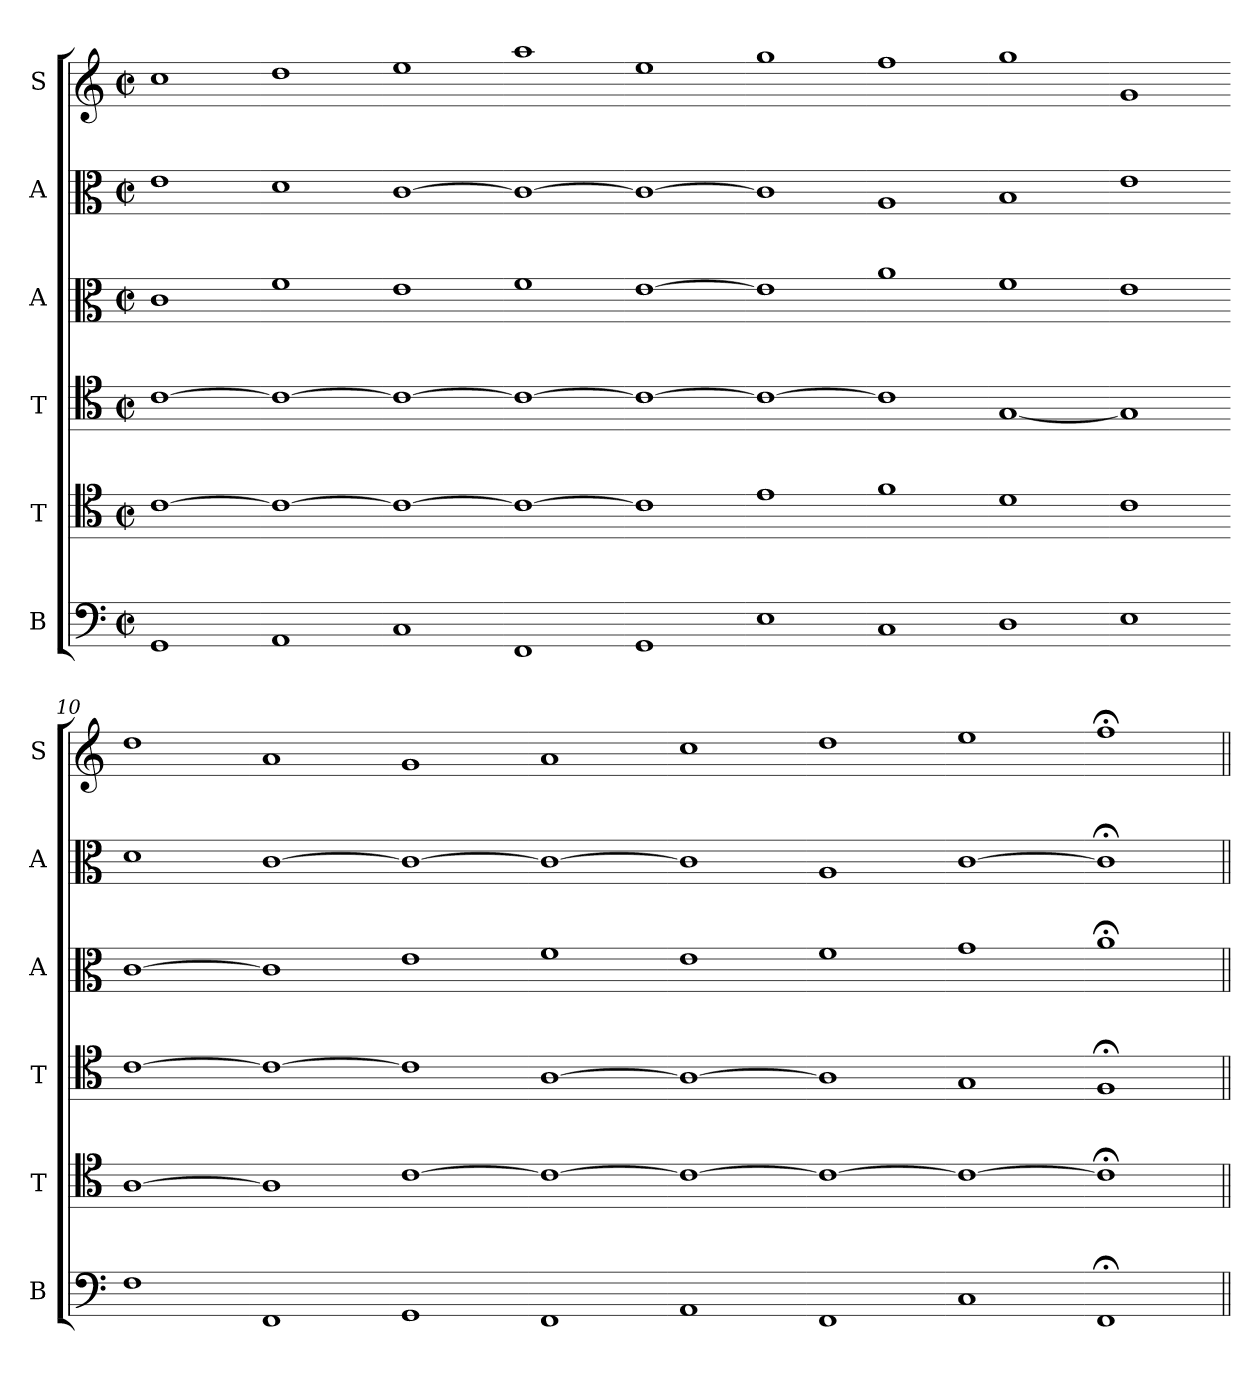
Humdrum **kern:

**kern	**kern	**kern	**kern	**kern	**kern
*part6	*part5	*part4	*part3	*part2	*part1
*staff6	*staff5	*staff4	*staff3	*staff2	*staff1
*I"B	*I"T	*I"T	*I"A	*I"A	*I"S
*I'B	*I'T	*I'T	*I'A	*I'A	*I'S
*clefF4	*clefC4	*clefC4	*clefC3	*clefC3	*clefG2
*k[]	*k[]	*k[]	*k[]	*k[]	*k[]
*M2/2	*M2/2	*M2/2	*M2/2	*M2/2	*M2/2
*met(c|)	*met(c|)	*met(c|)	*met(c|)	*met(c|)	*met(c|)
*MM208	*MM208	*MM208	*MM208	*MM208	*MM208
=1	=1	=1	=1	=1	=1
1GG	[1c	[1c	1c	1e	1cc
=2-	=2-	=2-	=2-	=2-	=2-
1AA	1c_	1c_	1f	1d	1dd
=3-	=3-	=3-	=3-	=3-	=3-
1C	1c_	1c_	1e	[1c	1ee
=4-	=4-	=4-	=4-	=4-	=4-
1FF	1c_	1c_	1f	1c_	1aa
=5-	=5-	=5-	=5-	=5-	=5-
1GG	1c]	1c_	[1e	1c_	1ee
=6-	=6-	=6-	=6-	=6-	=6-
1E	1e	1c_	1e]	1c]	1gg
=7-	=7-	=7-	=7-	=7-	=7-
1C	1f	1c]	1a	1A	1ff
=8-	=8-	=8-	=8-	=8-	=8-
1D	1d	[1G	1f	1B	1gg
=9-	=9-	=9-	=9-	=9-	=9-
1E	1c	1G]	1e	1e	1g
=10-	=10-	=10-	=10-	=10-	=10-
1F	[1A	[1c	[1c	1d	1dd
=11-	=11-	=11-	=11-	=11-	=11-
1FF	1A]	1c_	1c]	[1c	1a
=12-	=12-	=12-	=12-	=12-	=12-
1GG	[1c	1c]	1e	1c_	1g
=13-	=13-	=13-	=13-	=13-	=13-
1FF	1c_	[1A	1f	1c_	1a
=14-	=14-	=14-	=14-	=14-	=14-
1AA	1c_	1A_	1e	1c]	1cc
=15-	=15-	=15-	=15-	=15-	=15-
1FF	1c_	1A]	1f	1A	1dd
=16-	=16-	=16-	=16-	=16-	=16-
1C	1c_	1G	1g	[1c	1ee
=17-	=17-	=17-	=17-	=17-	=17-
1FF;<	1c;<]	1F;<	1a;<	1c;]	1ff;<
=||	=||	=||	=||	=||	=||
*-	*-	*-	*-	*-	*-
